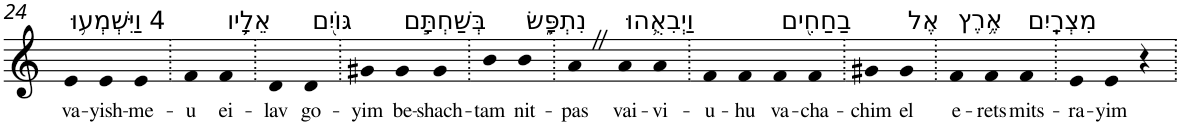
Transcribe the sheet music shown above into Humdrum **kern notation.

**kern	**text
*part1	*part1
*staff1	*staff1
*I"Piano	*
*I'Pno	*
!!LO:PB:g=z
*clefG2	*
*k[]	*
=24	=24
!LO:TX:a:t=4 וַיִּשְׁמְע֥וּ	!
!	!LO:LY:b
4e	va-
!	!LO:LY:b
4e	-yish-
!	!LO:LY:b
4e	-me-
=25.	=25.
!	!LO:LY:b
4f	-u
!LO:TX:a:t=אֵלָ֛יו	!
!	!LO:LY:b
4f	ei-
=26.	=26.
!	!LO:LY:b
4d	-lav
!LO:TX:a:t=גּוֹיִ֖ם	!
!	!LO:LY:b
4d	go-
=27.	=27.
!	!LO:LY:b
4g#X	-yim
!LO:TX:a:t=בְּשַׁחְתָּ֣ם	!
!	!LO:LY:b
4g#	be-
!	!LO:LY:b
4g#	-shach-
=28.	=28.
!	!LO:LY:b
4b	-tam
!LO:TX:a:t=נִתְפָּ֑שׂ	!
!	!LO:LY:b
4b	nit-
=29.	=29.
!	!LO:LY:b
4aZ	-pas
!LO:TX:a:t=וַיְבִאֻ֥הוּ	!
!	!LO:LY:b
4a	vai-
!	!LO:LY:b
4a	-vi-
=30.	=30.
!	!LO:LY:b
4f	-u-
!	!LO:LY:b
4f	-hu
!LO:TX:a:t=בַחַחִ֖ים	!
!	!LO:LY:b
4f	va-
!	!LO:LY:b
4f	-cha-
=31.	=31.
!	!LO:LY:b
4g#X	-chim
!LO:TX:a:t=אֶל	!
!	!LO:LY:b
4g#	el
=32.	=32.
!LO:TX:a:t=אֶ֥רֶץ	!
!	!LO:LY:b
4f	e-
!	!LO:LY:b
4f	-rets
!LO:TX:a:t=מִצְרָֽיִם	!
!	!LO:LY:b
4f	mits-
=33.	=33.
!	!LO:LY:b
4e	-ra-
!	!LO:LY:b
4e	-yim
4r	.
=.	=.
*-	*-
